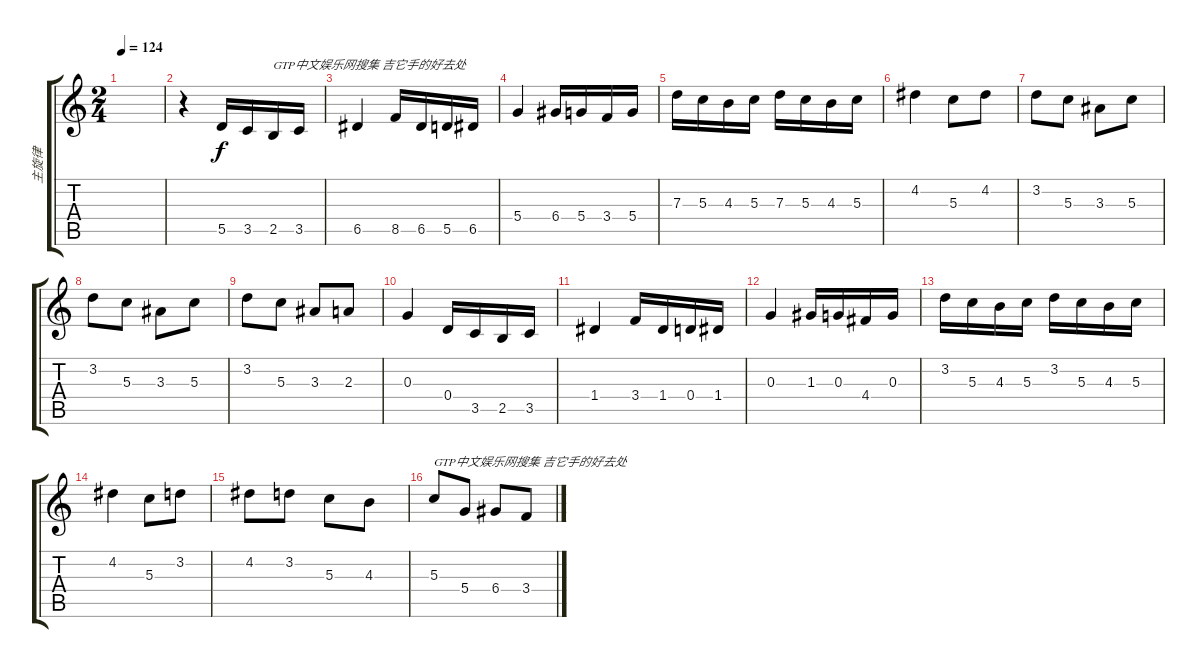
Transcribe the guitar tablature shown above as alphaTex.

\track ("主旋律" "主旋律") {instrument distortionguitar}
\staff {score tabs}
\tuning (E4 B3 G3 D3 A2 E2) {hide}
\ts (2 4)
\tempo 124
\clef g2
\ks c
|
r.4 5.5.16 3.5.16 2.5.16{txt "GTP中文娱乐网搜集 吉它手的好去处"} 3.5.16 |
6.5.4 8.5.16 6.5.16 5.5.16 6.5.16 |
5.4.4 6.4.16 5.4.16 3.4.16 5.4.16 |
7.3.16 5.3.16 4.3.16 5.3.16 7.3.16 5.3.16 4.3.16 5.3.16 |
4.2.4 5.3.8 4.2.8 |
3.2.8 5.3.8 3.3.8 5.3.8 |
3.2.8 5.3.8 3.3.8 5.3.8 |
3.2.8 5.3.8 3.3.8 2.3.8 |
0.3.4 0.4.16 3.5.16 2.5.16 3.5.16 |
1.4.4 3.4.16 1.4.16 0.4.16 1.4.16 |
0.3.4 1.3.16 0.3.16 4.4.16 0.3.16 |
3.2.16 5.3.16 4.3.16 5.3.16 3.2.16 5.3.16 4.3.16 5.3.16 |
4.2.4 5.3.8 3.2.8 |
4.2.8 3.2.8 5.3.8 4.3.8 |
5.3.8{txt "GTP中文娱乐网搜集 吉它手的好去处"} 5.4.8 6.4.8 3.4.8
